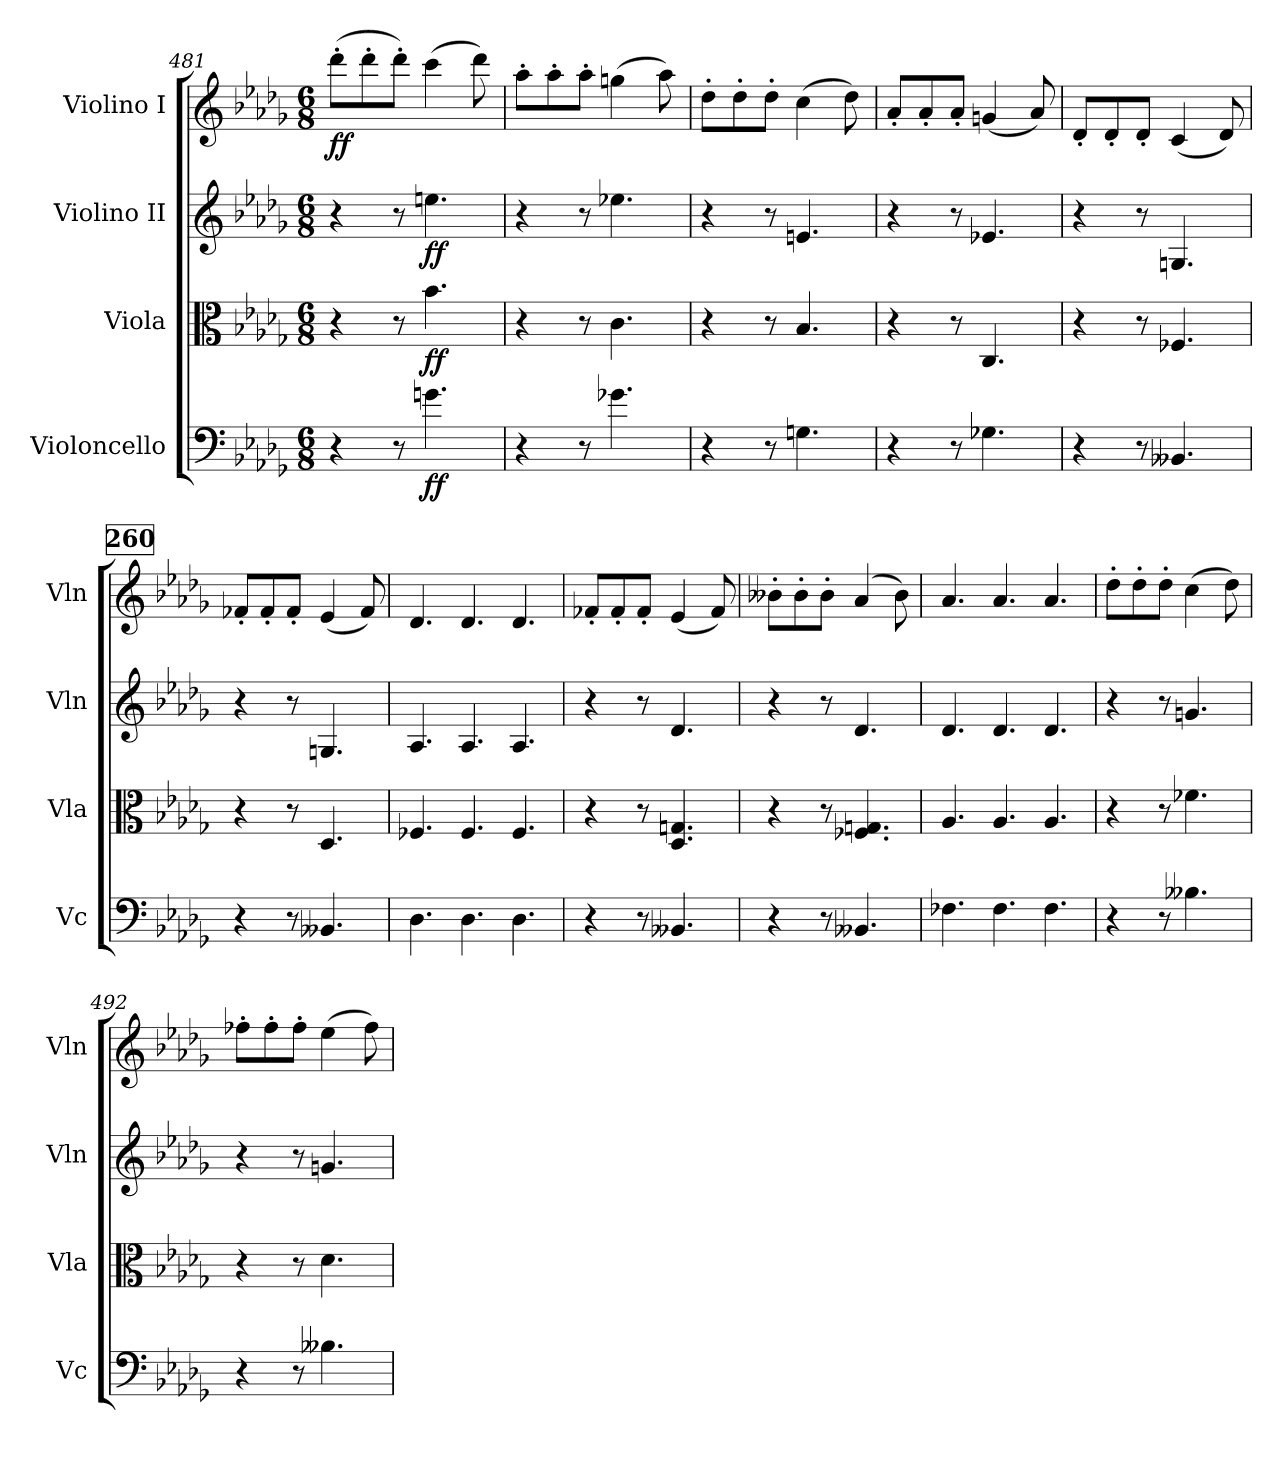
**kern	**dynam	**kern	**dynam	**kern	**dynam	**kern	**dynam
*part4	*part4	*part3	*part3	*part2	*part2	*part1	*part1
*staff4	*staff4	*staff3	*staff3	*staff2	*staff2	*staff1	*staff1
*I"Violoncello	*	*I"Viola	*	*I"Violino II	*	*I"Violino I	*
*I'Vc	*	*I'Vla	*	*I'Vln	*	*I'Vln	*
!!LO:PB:g=z
*clefF4	*	*clefC3	*	*clefG2	*	*clefG2	*
*k[b-e-a-d-g-]	*	*k[b-e-a-d-g-]	*	*k[b-e-a-d-g-]	*	*k[b-e-a-d-g-]	*
*M6/8	*	*M6/8	*	*M6/8	*	*M6/8	*
=481	=481	=481	=481	=481	=481	=481	=481
!	!	!	!	!	!	!	!LO:DY:b
4r	.	4r	.	4r	.	(8ddd-'\L	ff
.	.	.	.	.	.	8ddd-'\	.
8r	.	8r	.	8r	.	8ddd-'\J)	.
!	!LO:DY:b	!	!LO:DY:b	!	!LO:DY:b	!	!
4.gn\	ff	4.b-\	ff	4.een\	ff	(4ccc\	.
.	.	.	.	.	.	8ddd-\)	.
=482	=482	=482	=482	=482	=482	=482	=482
4r	.	4r	.	4r	.	8aa-'\L	.
.	.	.	.	.	.	8aa-'\	.
8r	.	8r	.	8r	.	8aa-'\J	.
4.g-X\	.	4.c\	.	4.ee-X\	.	(4ggn\	.
.	.	.	.	.	.	8aa-\)	.
=483	=483	=483	=483	=483	=483	=483	=483
4r	.	4r	.	4r	.	8dd-'\L	.
.	.	.	.	.	.	8dd-'\	.
8r	.	8r	.	8r	.	8dd-'\J	.
4.Gn\	.	4.B-/	.	4.en/	.	(4cc\	.
.	.	.	.	.	.	8dd-\)	.
=484	=484	=484	=484	=484	=484	=484	=484
4r	.	4r	.	4r	.	8a-'/L	.
.	.	.	.	.	.	8a-'/	.
8r	.	8r	.	8r	.	8a-'/J	.
4.G-X\	.	4.C/	.	4.e-X/	.	(4gn/	.
.	.	.	.	.	.	8a-/)	.
=485	=485	=485	=485	=485	=485	=485	=485
!	!	!	!	!	!	!	!LO:DY:b
4r	.	4r	.	4r	.	8d-'/L	other-dynamics
.	.	.	.	.	.	8d-'/	.
8r	.	8r	.	8r	.	8d-'/J	.
!	!LO:DY:b	!	!LO:DY:b	!	!LO:DY:b	!	!
4.BB--X/	other-dynamics	4.F-X/	other-dynamics	4.Gn/	other-dynamics	(4c/	.
.	.	.	.	.	.	8d-/)	.
!!LO:REH:place=s1:a:B:fs=14:t=260
=486	=486	=486	=486	=486	=486	=486	=486
4r	.	4r	.	4r	.	8f-X'/L	.
.	.	.	.	.	.	8f-'/	.
8r	.	8r	.	8r	.	8f-'/J	.
4.BB--X/	.	4.D-/	.	4.Gn/	.	(4e-/	.
.	.	.	.	.	.	8f-/)	.
=487	=487	=487	=487	=487	=487	=487	=487
4.D-\	.	4.F-X/	.	4.A-/	.	4.d-/	.
4.D-\	.	4.F-/	.	4.A-/	.	4.d-/	.
4.D-\	.	4.F-/	.	4.A-/	.	4.d-/	.
=488	=488	=488	=488	=488	=488	=488	=488
4r	.	4r	.	4r	.	8f-X'/L	.
.	.	.	.	.	.	8f-'/	.
8r	.	8r	.	8r	.	8f-'/J	.
4.BB--X/	.	4.D-/ 4.Gn/	.	4.d-/	.	(4e-/	.
.	.	.	.	.	.	8f-/)	.
!!LO:LB:g=z
=489	=489	=489	=489	=489	=489	=489	=489
4r	.	4r	.	4r	.	8b--X'\L	.
.	.	.	.	.	.	8b--'\	.
8r	.	8r	.	8r	.	8b--'\J	.
4.BB--X/	.	4.F-X/ 4.Gn/	.	4.d-/	.	(4a-/	.
.	.	.	.	.	.	8b--\)	.
=490	=490	=490	=490	=490	=490	=490	=490
4.F-X\	.	4.A-/	.	4.d-/	.	4.a-/	.
4.F-\	.	4.A-/	.	4.d-/	.	4.a-/	.
4.F-\	.	4.A-/	.	4.d-/	.	4.a-/	.
=491	=491	=491	=491	=491	=491	=491	=491
4r	.	4r	.	4r	.	8dd-'\L	.
.	.	.	.	.	.	8dd-'\	.
8r	.	8r	.	8r	.	8dd-'\J	.
4.B--X\	.	4.f-X\	.	4.gn/	.	(4cc\	.
.	.	.	.	.	.	8dd-\)	.
=492	=492	=492	=492	=492	=492	=492	=492
4r	.	4r	.	4r	.	8ff-X'\L	.
.	.	.	.	.	.	8ff-'\	.
8r	.	8r	.	8r	.	8ff-'\J	.
4.B--X\	.	4.d-\	.	4.gn/	.	(4ee-\	.
.	.	.	.	.	.	8ff-\)	.
=	=	=	=	=	=	=	=
*-	*-	*-	*-	*-	*-	*-	*-
